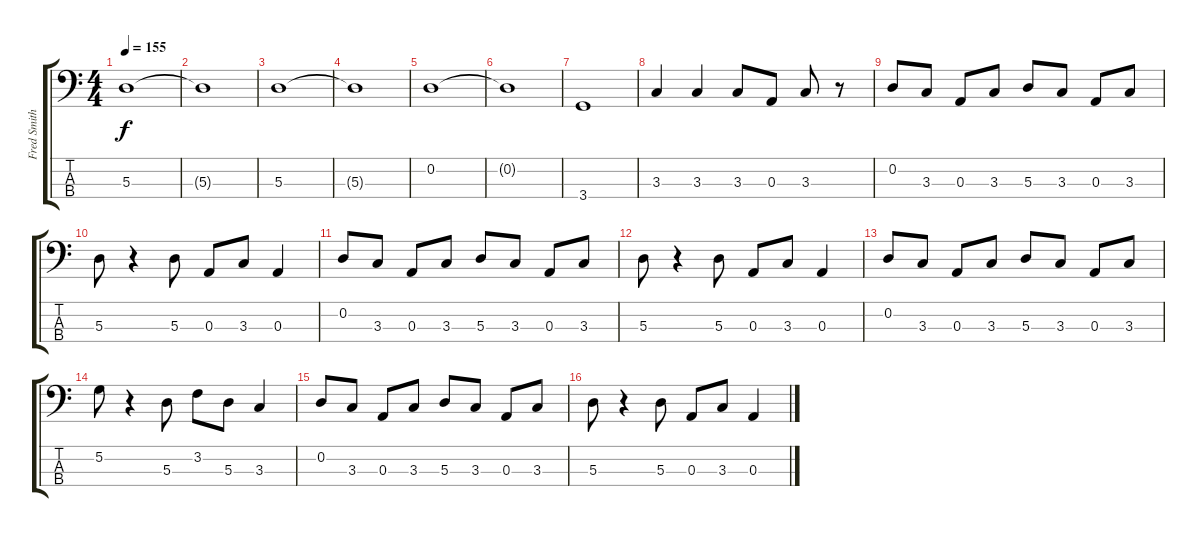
\track ("Fred Smith" "Fred Smith") {instrument electricbassfinger}
\staff {score tabs}
\tuning (G2 D2 A1 E1) {hide}
\ts (4 4)
\tempo 155
\clef f4
\ks c
5.3.1{dy f instrument electricbassfinger} |
5.3{t}.1 |
5.3.1 |
5.3{t}.1 |
0.2.1 |
0.2{t}.1 |
3.4.1 |
3.3.4 3.3.4 3.3.8 0.3.8 3.3.8 r.8 |
0.2.8 3.3.8 0.3.8 3.3.8 5.3.8 3.3.8 0.3.8 3.3.8 |
5.3.8 r.4 5.3.8 0.3.8 3.3.8 0.3.4 |
0.2.8 3.3.8 0.3.8 3.3.8 5.3.8 3.3.8 0.3.8 3.3.8 |
5.3.8 r.4 5.3.8 0.3.8 3.3.8 0.3.4 |
0.2.8 3.3.8 0.3.8 3.3.8 5.3.8 3.3.8 0.3.8 3.3.8 |
5.2.8 r.4 5.3.8 3.2.8 5.3.8 3.3.4 |
0.2.8 3.3.8 0.3.8 3.3.8 5.3.8 3.3.8 0.3.8 3.3.8 |
5.3.8 r.4 5.3.8 0.3.8 3.3.8 0.3.4
